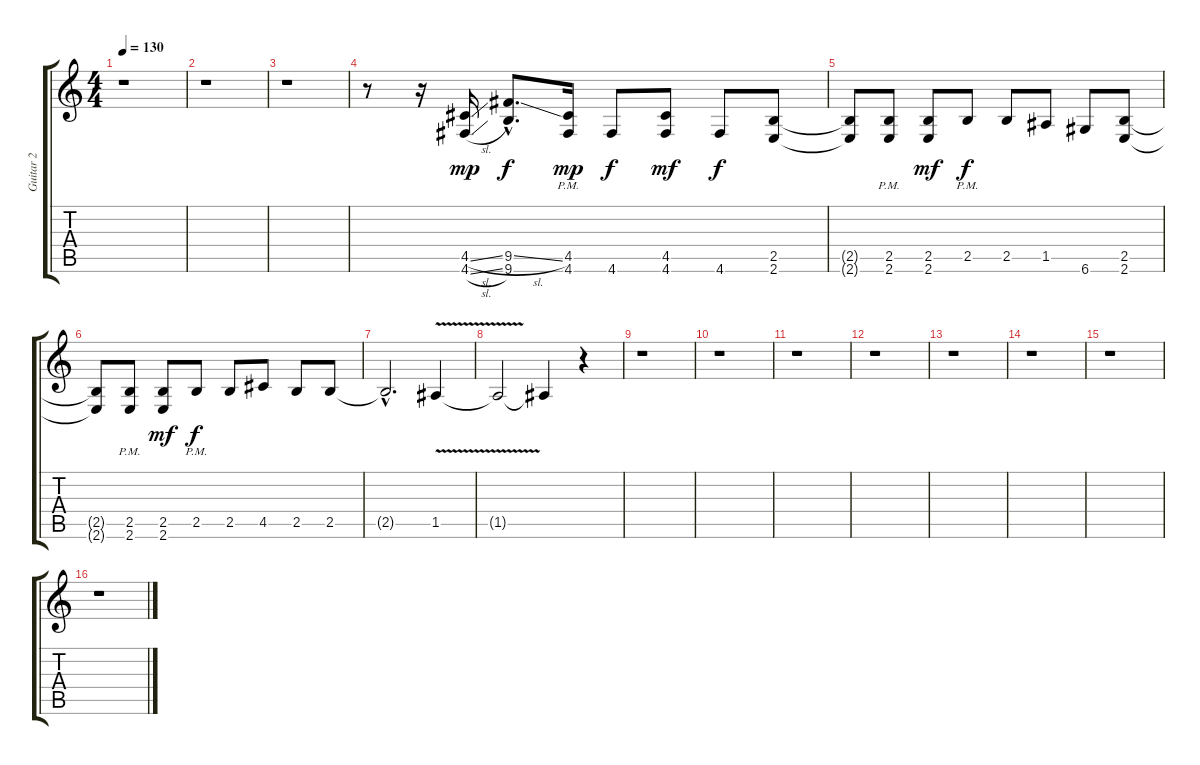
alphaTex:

\track ("Guitar 2" "Guitar 2") {instrument distortionguitar}
\staff {score tabs}
\tuning (E4 B3 G3 D3 A2 D2) {hide}
\ts (4 4)
\tempo 130
\clef g2
\ks c
r.1{dy mp instrument distortionguitar} |
r.1 |
r.1 |
r.8 r.16 (4.5{sl} 4.6{sl}).16 (9.5{sl hac} 9.6{hac}).8{d dy f} (4.5{pm} 4.6{pm}).16{dy mp} 4.6.8{dy f} (4.5 4.6).8{dy mf} 4.6.8{dy f} (2.5 2.6).8 |
(2.5{t} 2.6{t}).8 (2.5{pm} 2.6{pm}).8 (2.5 2.6).8{dy mf} 2.5{pm}.8{dy f} 2.5.8 1.5.8 6.6.8 (2.5 2.6).8 |
(2.5{t} 2.6{t}).8 (2.5{pm} 2.6{pm}).8 (2.5 2.6).8{dy mf} 2.5{pm}.8{dy f} 2.5.8 4.5.8 2.5.8 2.5.8 |
2.5{hac t}.2{d} 1.5{v}.4{volume 0} |
1.5{t}.2 1.5{t}.4 r.4 |
r.1 |
r.1 |
r.1 |
r.1 |
r.1 |
r.1 |
r.1 |
r.1
